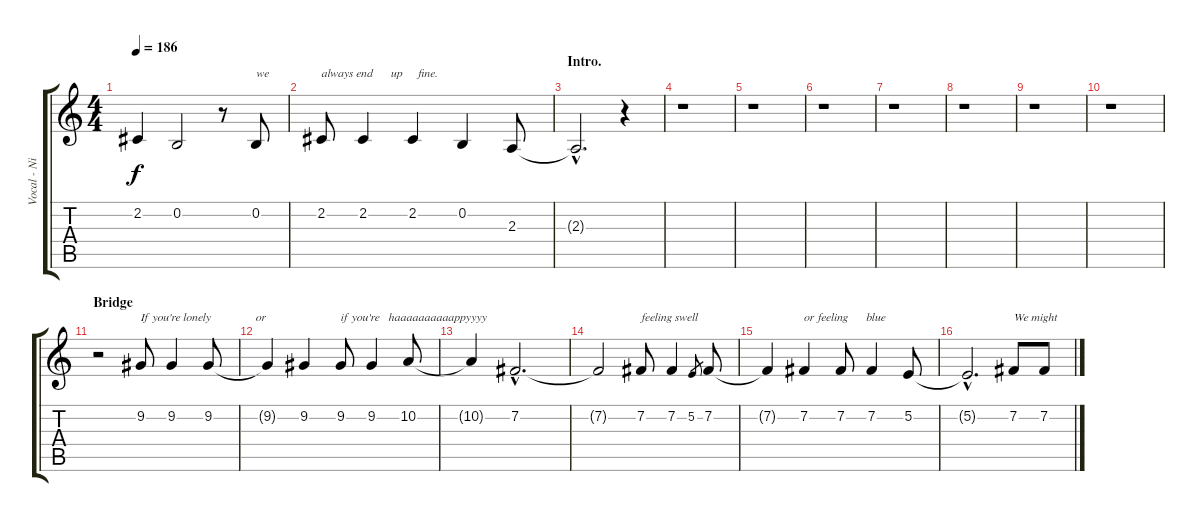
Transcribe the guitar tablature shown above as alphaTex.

\track ("Vocal - Nikola" "Vocal - Ni") {instrument flute}
\staff {score tabs}
\tuning (E4 B3 G3 D3 A2 E2) {hide}
\ts (4 4)
\tempo 186
\clef g2
\ks c
2.2.4{dy f} 0.2.2 r.8 0.2.8{txt "we"} |
2.2.8{txt "always end      up     fine."} 2.2.4 2.2.4 0.2.4 2.3.8 |
\section ("" "Intro.")
2.3{hac t}.2{d} r.4 |
r.1 |
r.1 |
r.1 |
r.1 |
r.1 |
r.1 |
r.1 |
\section ("" "Bridge")
r.2 9.2.8{txt "If you're lonely               or "} 9.2.4 9.2.8 |
9.2{t}.4 9.2.4 9.2.8{txt "if you're   haaaaaaaaaappyyyy"} 9.2.4 10.2.8 |
10.2{t}.4 7.2{hac}.2{d} |
7.2{t}.2 7.2.8{txt "feeling swell "} 7.2.4 5.2.8{gr} 7.2.8 |
7.2{t}.4 7.2.4{txt "or feeling      blue"} 7.2.8 7.2.4 5.2.8 |
5.2{hac t}.2{d} 7.2.8{txt "We might"} 7.2.8
